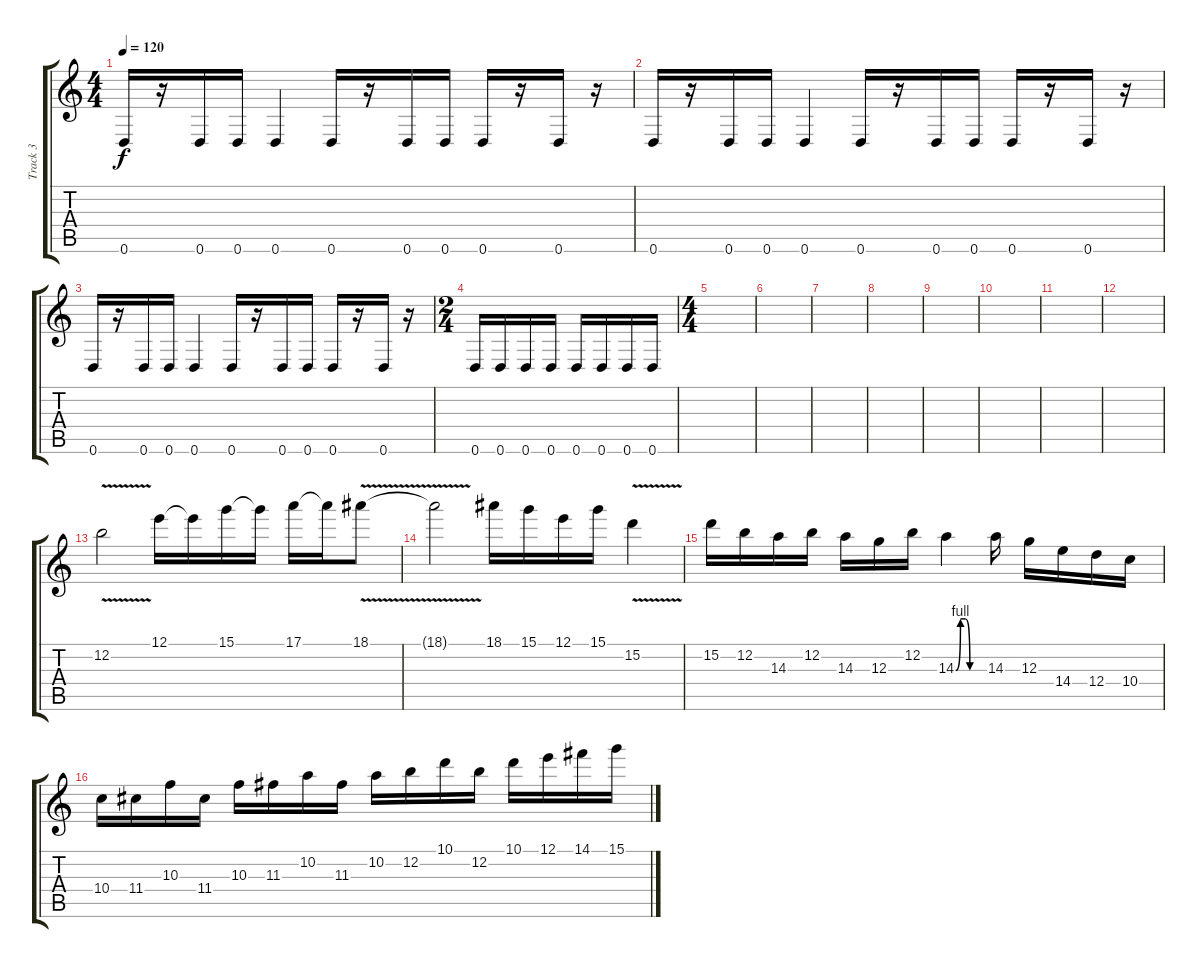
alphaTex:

\track ("Track 3" "Track 3") {instrument distortionguitar}
\staff {score tabs}
\tuning (E4 B3 G3 D3 A2 D2) {hide}
\ts (4 4)
\tempo 120
\clef g2
\ks c
0.6.16{dy f} r.16 0.6.16 0.6.16 0.6.4 0.6.16 r.16 0.6.16 0.6.16 0.6.16 r.16 0.6.16 r.16 |
0.6.16 r.16 0.6.16 0.6.16 0.6.4 0.6.16 r.16 0.6.16 0.6.16 0.6.16 r.16 0.6.16 r.16 |
0.6.16 r.16 0.6.16 0.6.16 0.6.4 0.6.16 r.16 0.6.16 0.6.16 0.6.16 r.16 0.6.16 r.16 |
\ts (2 4)
0.6.16 0.6.16 0.6.16 0.6.16 0.6.16 0.6.16 0.6.16 0.6.16 |
\ts (4 4)
|
|
|
|
|
|
|
|
12.2{v}.2 12.1.16 12.1{t}.16 15.1.16 15.1{t}.16 17.1.16 17.1{t}.16 18.1{v}.8 |
18.1{t}.2 18.1.16 15.1.16 12.1.16 15.1.16 15.2{v}.4 |
15.2.16 12.2.16 14.3.16 12.2.16 14.3.16 12.3.16 12.2.16 14.3{be (custom 0 0 10 4 20 4 30 0 60 0)}.4 14.3.16 12.3.16 14.4.16 12.4.16 10.4.16 |
10.4.16 11.4.16 10.3.16 11.4.16 10.3.16 11.3.16 10.2.16 11.3.16 10.2.16 12.2.16 10.1.16 12.2.16 10.1.16 12.1.16 14.1.16 15.1.16
